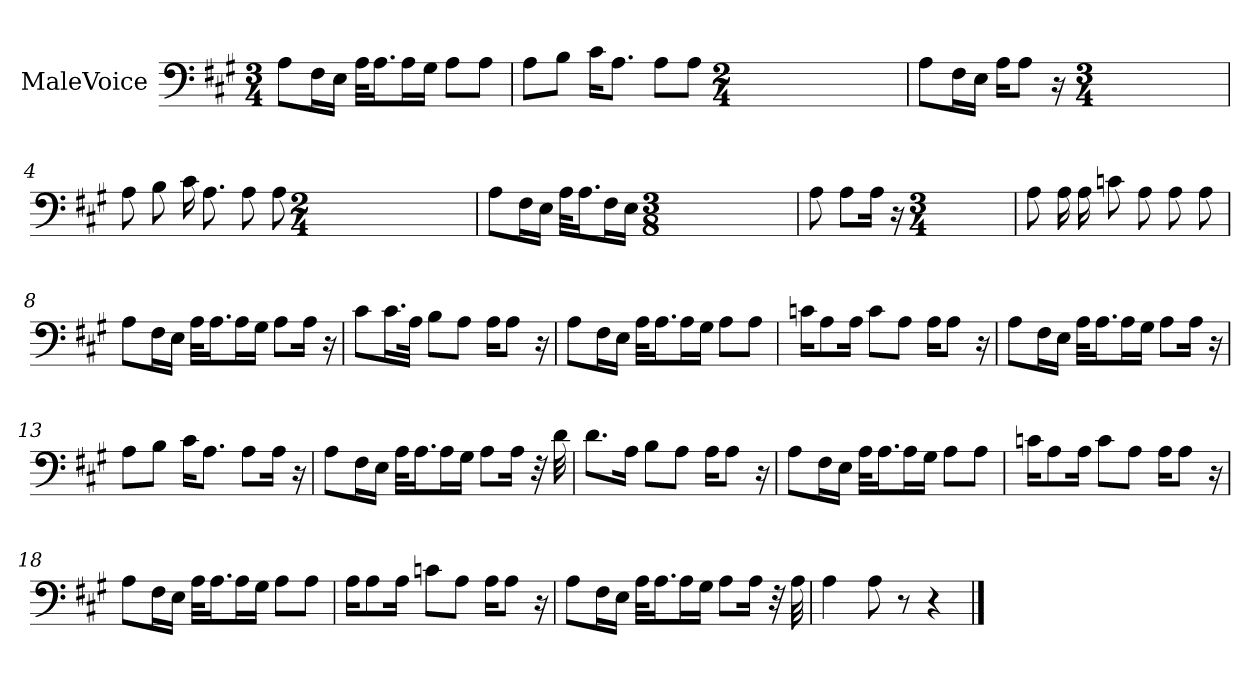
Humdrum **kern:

**kern
*part1
*staff1
*I"MaleVoice
*clefF4
*k[f#c#g#]
*M3/4
*MM66
=1
8A\L
16F#\L
16E\JJ
32A\KLL
16.A\J
16A\L
16G#\JJ
8A\L
8A\J
=2
8A\L
8B\J
16c#\KL
8.A\J
8A\L
8A\J
*M2/4
=3
8A\L
16F#\L
16E\JJ
16A\KL
8A\J
16r
*M3/4
=4
8A
8B
16c#
8.A
8A
8A
*M2/4
=5
8A\L
16F#\L
16E\JJ
32A\KLL
16.A\J
16F#\L
16E\JJ
*M3/8
=6
8A
8A\L
16A\Jk
16r
*M3/4
=7
8A
16A
16A
8cn
8A
8A
8A
=8
8A\L
16F#\L
16E\JJ
32A\KLL
16.A\J
16A\L
16G#\JJ
8A\L
16A\Jk
16r
=9
8c#\L
16.c#\L
32A\JJk
8B\L
8A\J
16A\KL
8A\J
16r
=10
8A\L
16F#\L
16E\JJ
32A\KLL
16.A\J
16A\L
16G#\JJ
8A\L
8A\J
=11
16cn\KL
8A\
16A\Jk
8c\L
8A\J
16A\KL
8A\J
16r
=12
8A\L
16F#\L
16E\JJ
32A\KLL
16.A\J
16A\L
16G#\JJ
8A\L
16A\Jk
16r
=13
8A\L
8B\J
16c#\KL
8.A\J
8A\L
16A\Jk
16r
=14
8A\L
16F#\L
16E\JJ
32A\KLL
16.A\J
16A\L
16G#\JJ
8A\L
16A\Jk
32r
32d
=15
8.d\L
16A\Jk
8B\L
8A\J
16A\KL
8A\J
16r
=16
8A\L
16F#\L
16E\JJ
32A\KLL
16.A\J
16A\L
16G#\JJ
8A\L
8A\J
=17
16cn\KL
8A\
16A\Jk
8c\L
8A\J
16A\KL
8A\J
16r
=18
8A\L
16F#\L
16E\JJ
32A\KLL
16.A\J
16A\L
16G#\JJ
8A\L
8A\J
=19
16A\KL
8A\
16A\Jk
8cn\L
8A\J
16A\KL
8A\J
16r
=20
8A\L
16F#\L
16E\JJ
32A\KLL
16.A\J
16A\L
16G#\JJ
8A\L
16A\Jk
32r
32A
=21
4A
8A
8r
4r
==
*-
